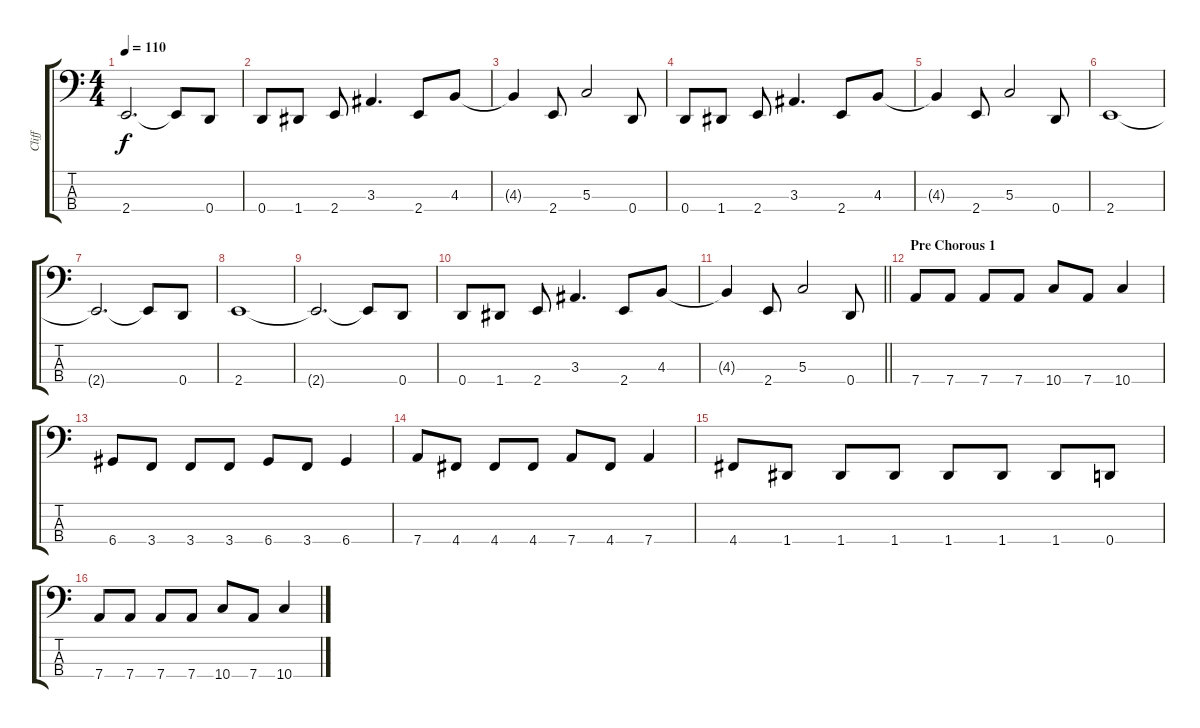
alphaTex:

\track ("Cliff" "Cliff") {instrument electricbassfinger}
\staff {score tabs}
\tuning (F2 C2 G1 D1) {hide}
\ts (4 4)
\tempo 110
\clef f4
\ks c
2.4{t}.2{d dy f} 2.4{t}.8 0.4.8 |
0.4.8 1.4.8 2.4.8 3.3.4{d} 2.4.8 4.3.8 |
4.3{t}.4 2.4.8 5.3.2 0.4.8 |
0.4.8 1.4.8 2.4.8 3.3.4{d} 2.4.8 4.3.8 |
4.3{t}.4 2.4.8 5.3.2 0.4.8 |
2.4.1 |
2.4{t}.2{d} 2.4{t}.8 0.4.8 |
2.4.1 |
2.4{t}.2{d} 2.4{t}.8 0.4.8 |
0.4.8 1.4.8 2.4.8 3.3.4{d} 2.4.8 4.3.8 |
\barLineRight lightlight
4.3{t}.4 2.4.8 5.3.2 0.4.8 |
\section ("" "Pre Chorous 1")
7.4.8 7.4.8 7.4.8 7.4.8 10.4.8 7.4.8 10.4.4 |
6.4.8 3.4.8 3.4.8 3.4.8 6.4.8 3.4.8 6.4.4 |
7.4.8 4.4.8 4.4.8 4.4.8 7.4.8 4.4.8 7.4.4 |
4.4.8 1.4.8 1.4.8 1.4.8 1.4.8 1.4.8 1.4.8 0.4.8 |
7.4.8 7.4.8 7.4.8 7.4.8 10.4.8 7.4.8 10.4.4
